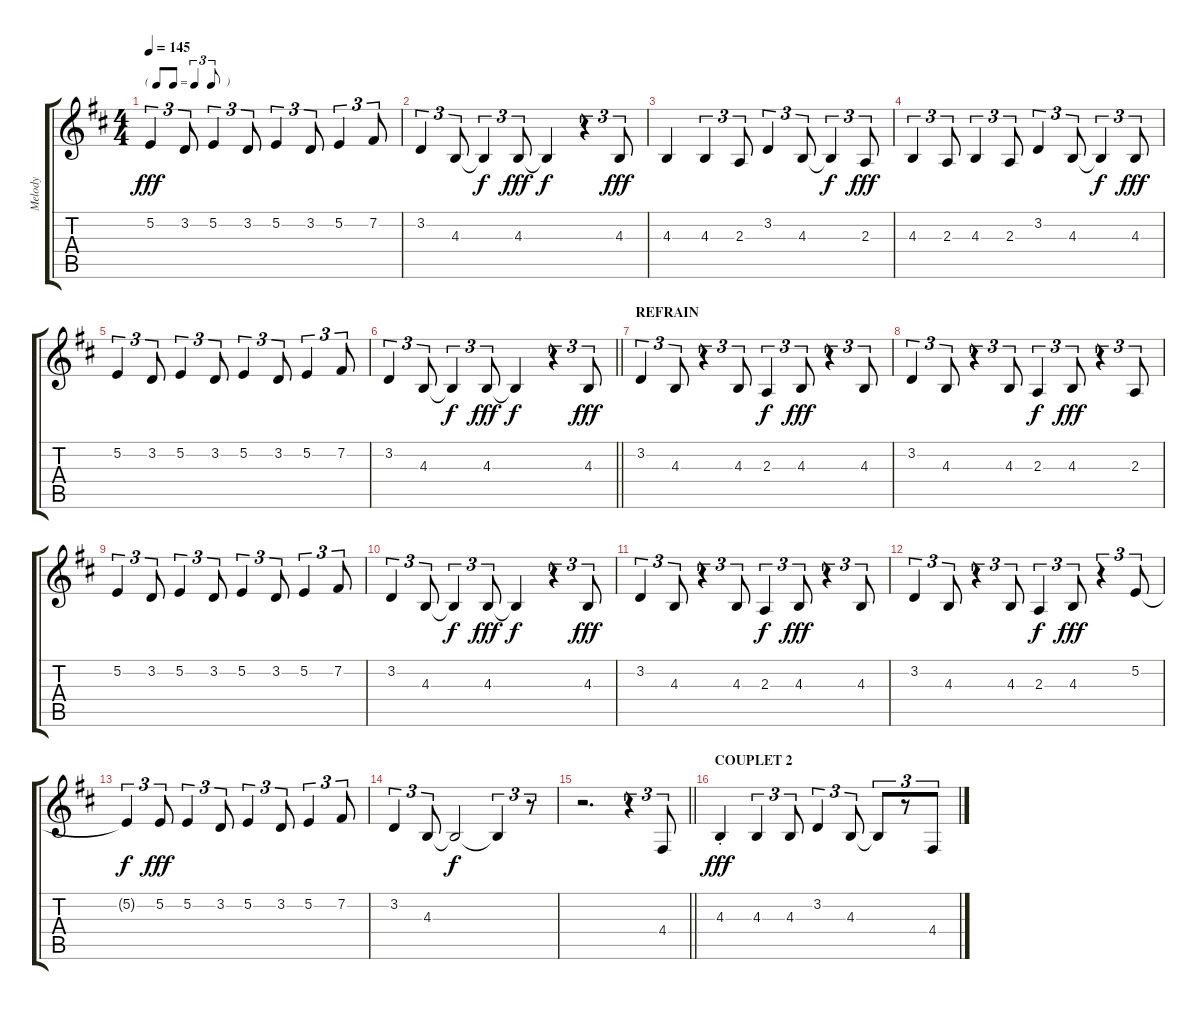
\track ("Melody" "Melody") {instrument oboe}
\staff {score tabs}
\tuning (E4 B3 G3 D3 A2 E2) {hide}
\ts (4 4)
\tf triplet8th
\tempo 145
\clef g2
\ks d
5.2.4{tu (3 2) dy fff} 3.2.8{tu (3 2)} 5.2.4{tu (3 2)} 3.2.8{tu (3 2)} 5.2.4{tu (3 2)} 3.2.8{tu (3 2)} 5.2.4{tu (3 2)} 7.2.8{tu (3 2)} |
3.2.4{tu (3 2)} 4.3.8{tu (3 2)} 4.3{t}.4{tu (3 2) dy f} 4.3.8{tu (3 2) dy fff} 4.3{t}.4{dy f} r.4{tu (3 2)} 4.3.8{tu (3 2) dy fff} |
4.3.4 4.3.4{tu (3 2)} 2.3.8{tu (3 2)} 3.2.4{tu (3 2)} 4.3.8{tu (3 2)} 4.3{t}.4{tu (3 2) dy f} 2.3.8{tu (3 2) dy fff} |
4.3.4{tu (3 2)} 2.3.8{tu (3 2)} 4.3.4{tu (3 2)} 2.3.8{tu (3 2)} 3.2.4{tu (3 2)} 4.3.8{tu (3 2)} 4.3{t}.4{tu (3 2) dy f} 4.3.8{tu (3 2) dy fff} |
5.2.4{tu (3 2)} 3.2.8{tu (3 2)} 5.2.4{tu (3 2)} 3.2.8{tu (3 2)} 5.2.4{tu (3 2)} 3.2.8{tu (3 2)} 5.2.4{tu (3 2)} 7.2.8{tu (3 2)} |
\barLineRight lightlight
3.2.4{tu (3 2)} 4.3.8{tu (3 2)} 4.3{t}.4{tu (3 2) dy f} 4.3.8{tu (3 2) dy fff} 4.3{t}.4{dy f} r.4{tu (3 2)} 4.3.8{tu (3 2) dy fff} |
\section ("" "REFRAIN")
3.2.4{tu (3 2)} 4.3.8{tu (3 2)} r.4{tu (3 2)} 4.3.8{tu (3 2)} 2.3.4{tu (3 2) dy f} 4.3.8{tu (3 2) dy fff} r.4{tu (3 2)} 4.3.8{tu (3 2)} |
3.2.4{tu (3 2)} 4.3.8{tu (3 2)} r.4{tu (3 2)} 4.3.8{tu (3 2)} 2.3.4{tu (3 2) dy f} 4.3.8{tu (3 2) dy fff} r.4{tu (3 2)} 2.3.8{tu (3 2)} |
5.2.4{tu (3 2)} 3.2.8{tu (3 2)} 5.2.4{tu (3 2)} 3.2.8{tu (3 2)} 5.2.4{tu (3 2)} 3.2.8{tu (3 2)} 5.2.4{tu (3 2)} 7.2.8{tu (3 2)} |
3.2.4{tu (3 2)} 4.3.8{tu (3 2)} 4.3{t}.4{tu (3 2) dy f} 4.3.8{tu (3 2) dy fff} 4.3{t}.4{dy f} r.4{tu (3 2)} 4.3.8{tu (3 2) dy fff} |
3.2.4{tu (3 2)} 4.3.8{tu (3 2)} r.4{tu (3 2)} 4.3.8{tu (3 2)} 2.3.4{tu (3 2) dy f} 4.3.8{tu (3 2) dy fff} r.4{tu (3 2)} 4.3.8{tu (3 2)} |
3.2.4{tu (3 2)} 4.3.8{tu (3 2)} r.4{tu (3 2)} 4.3.8{tu (3 2)} 2.3.4{tu (3 2) dy f} 4.3.8{tu (3 2) dy fff} r.4{tu (3 2)} 5.2.8{tu (3 2)} |
5.2{t}.4{tu (3 2) dy f} 5.2.8{tu (3 2) dy fff} 5.2.4{tu (3 2)} 3.2.8{tu (3 2)} 5.2.4{tu (3 2)} 3.2.8{tu (3 2)} 5.2.4{tu (3 2)} 7.2.8{tu (3 2)} |
3.2.4{tu (3 2)} 4.3.8{tu (3 2)} 4.3{t}.2{dy f} 4.3{t}.4{tu (3 2)} r.8{tu (3 2)} |
\barLineRight lightlight
r.2{d} r.4{tu (3 2)} 4.4.8{tu (3 2)} |
\section ("" "COUPLET 2")
4.3{st}.4{dy fff} 4.3.4{tu (3 2)} 4.3.8{tu (3 2)} 3.2.4{tu (3 2)} 4.3.8{tu (3 2)} 4.3{t}.8{tu (3 2)} r.8{tu (3 2)} 4.4.8{tu (3 2)}
